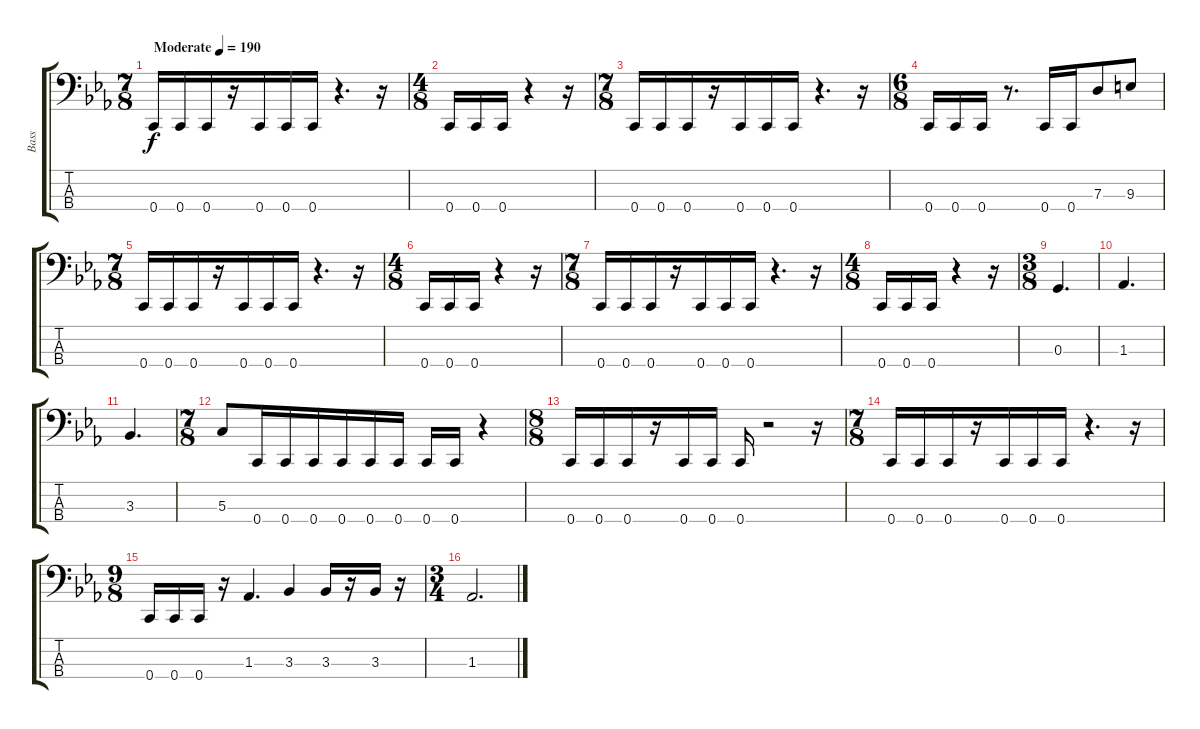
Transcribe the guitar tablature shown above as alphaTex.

\track ("Bass" "Bass") {instrument electricbassfinger}
\staff {score tabs}
\tuning (F2 C2 G1 C1) {hide}
\ts (7 8)
\tempo (190 "Moderate")
\clef f4
\ks eb
0.4.16{dy f instrument electricbassfinger} 0.4.16 0.4.16 r.16 0.4.16 0.4.16 0.4.16 r.4{d} r.16 |
\ts (4 8)
0.4.16 0.4.16 0.4.16 r.4 r.16 |
\ts (7 8)
0.4.16 0.4.16 0.4.16 r.16 0.4.16 0.4.16 0.4.16 r.4{d} r.16 |
\ts (6 8)
0.4.16 0.4.16 0.4.16 r.8{d} 0.4.16 0.4.16 7.3.8 9.3.8 |
\ts (7 8)
0.4.16 0.4.16 0.4.16 r.16 0.4.16 0.4.16 0.4.16 r.4{d} r.16 |
\ts (4 8)
0.4.16 0.4.16 0.4.16 r.4 r.16 |
\ts (7 8)
0.4.16 0.4.16 0.4.16 r.16 0.4.16 0.4.16 0.4.16 r.4{d} r.16 |
\ts (4 8)
0.4.16 0.4.16 0.4.16 r.4 r.16 |
\ts (3 8)
0.3.4{d} |
1.3.4{d} |
3.3.4{d} |
\ts (7 8)
5.3.8 0.4.16 0.4.16 0.4.16 0.4.16 0.4.16 0.4.16 0.4.16 0.4.16 r.4 |
\ts (8 8)
0.4.16 0.4.16 0.4.16 r.16 0.4.16 0.4.16 0.4.16 r.2 r.16 |
\ts (7 8)
0.4.16 0.4.16 0.4.16 r.16 0.4.16 0.4.16 0.4.16 r.4{d} r.16 |
\ts (9 8)
0.4.16 0.4.16 0.4.16 r.16 1.3.4{d} 3.3.4 3.3.16 r.16 3.3.16 r.16 |
\ts (3 4)
1.3.2{d}
